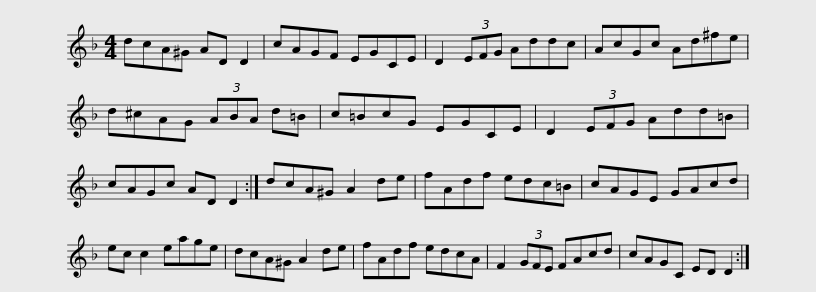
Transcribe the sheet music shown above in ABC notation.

X:1
L:1/8
M:4/4
I:linebreak $
K:Dmin
V:1 treble
V:1
 dcA^G AD D2 | cAGF EGCE | D2 (3EFG Addc | AcGc Ad^fe | d^cAG (3ABA d=B |$ %5
 c=BcG EGCE | D2 (3EFG Add=B | cAGc AD D2 :| dcA^G A2 de | fAdf edc=B |$ %10
 cAGE GAcd | ec c2 eage | dcA^G A2 de | fAdf edcA | F2 (3GFE FAcd | %15
 cAGC ED D2 :| %16
